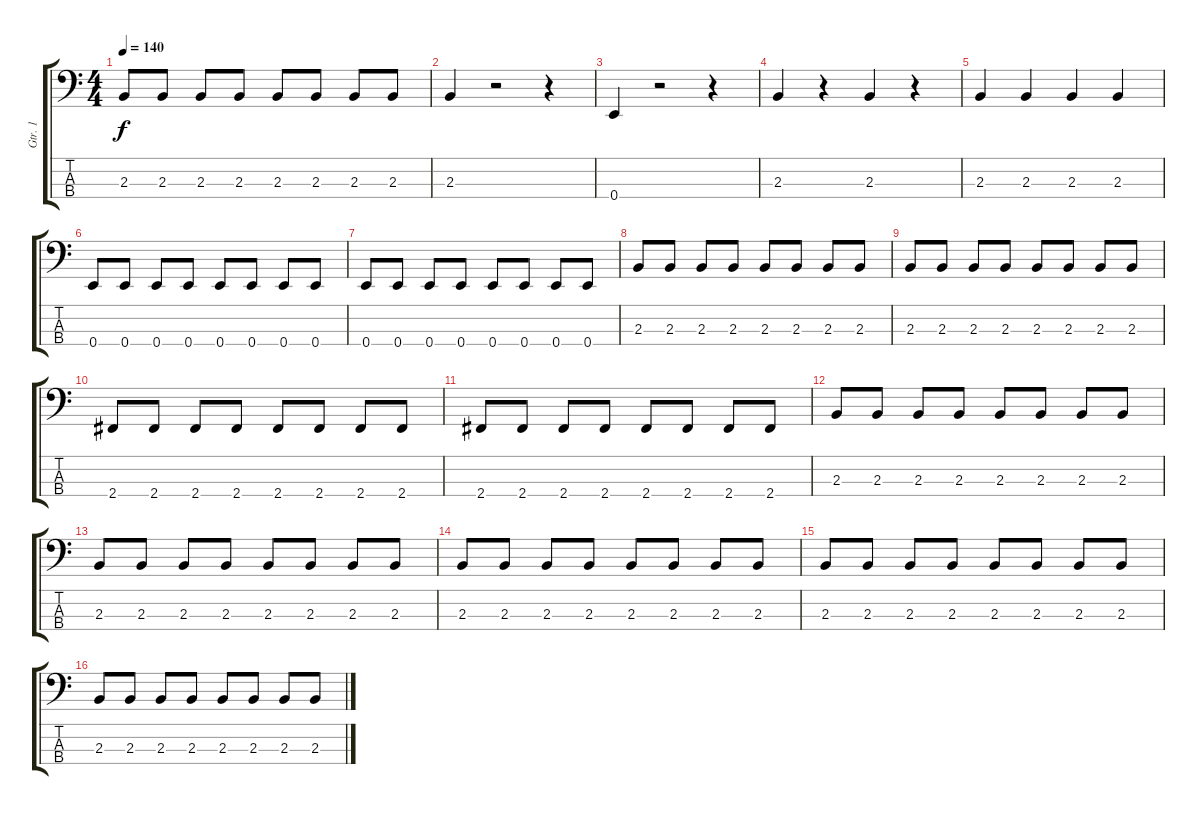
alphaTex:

\track ("Gtr. 1" "Gtr. 1") {instrument electricbassfinger}
\staff {score tabs}
\tuning (G2 D2 A1 E1) {hide}
\ts (4 4)
\tempo 140
\clef f4
\ks c
2.3.8{dy f} 2.3.8 2.3.8 2.3.8 2.3.8 2.3.8 2.3.8 2.3.8 |
2.3.4 r.2 r.4 |
0.4.4 r.2 r.4 |
2.3.4 r.4 2.3.4 r.4 |
2.3.4 2.3.4 2.3.4 2.3.4 |
0.4.8 0.4.8 0.4.8 0.4.8 0.4.8 0.4.8 0.4.8 0.4.8 |
0.4.8 0.4.8 0.4.8 0.4.8 0.4.8 0.4.8 0.4.8 0.4.8 |
2.3.8 2.3.8 2.3.8 2.3.8 2.3.8 2.3.8 2.3.8 2.3.8 |
2.3.8 2.3.8 2.3.8 2.3.8 2.3.8 2.3.8 2.3.8 2.3.8 |
2.4.8 2.4.8 2.4.8 2.4.8 2.4.8 2.4.8 2.4.8 2.4.8 |
2.4.8 2.4.8 2.4.8 2.4.8 2.4.8 2.4.8 2.4.8 2.4.8 |
2.3.8 2.3.8 2.3.8 2.3.8 2.3.8 2.3.8 2.3.8 2.3.8 |
2.3.8 2.3.8 2.3.8 2.3.8 2.3.8 2.3.8 2.3.8 2.3.8 |
2.3.8 2.3.8 2.3.8 2.3.8 2.3.8 2.3.8 2.3.8 2.3.8 |
2.3.8 2.3.8 2.3.8 2.3.8 2.3.8 2.3.8 2.3.8 2.3.8 |
2.3.8 2.3.8 2.3.8 2.3.8 2.3.8 2.3.8 2.3.8 2.3.8
